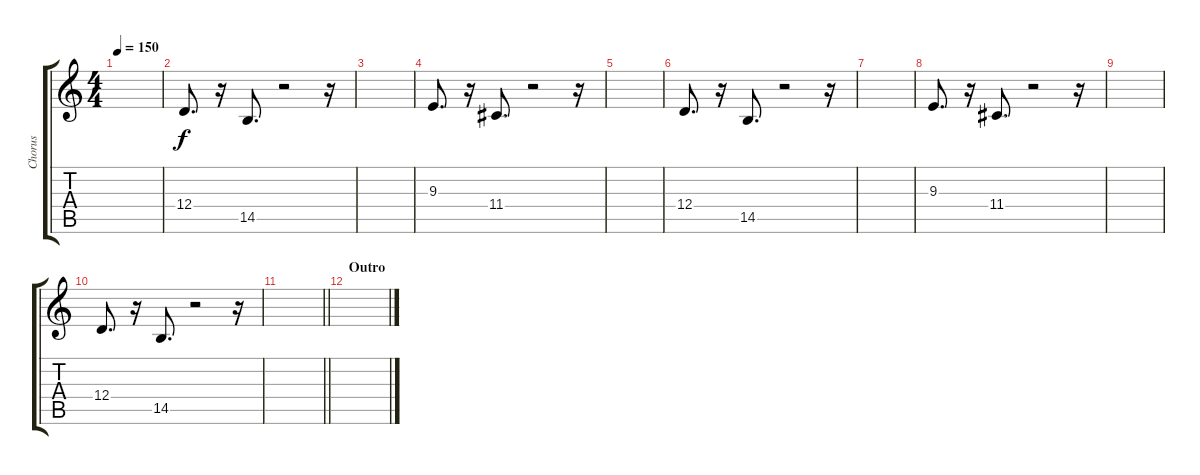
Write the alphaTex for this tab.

\track ("Chorus" "Chorus") {instrument baritonesax}
\staff {score tabs}
\tuning (E4 B3 G3 D3 A2 E2) {hide}
\ts (4 4)
\tempo 150
\clef g2
\ks c
|
12.4.8{d} r.16 14.5.8{d} r.2 r.16 |
|
9.3.8{d} r.16 11.4.8{d} r.2 r.16 |
|
12.4.8{d} r.16 14.5.8{d} r.2 r.16 |
|
9.3.8{d} r.16 11.4.8{d} r.2 r.16 |
|
12.4.8{d} r.16 14.5.8{d} r.2 r.16 |
\barLineRight lightlight
|
\section ("" "Outro")
